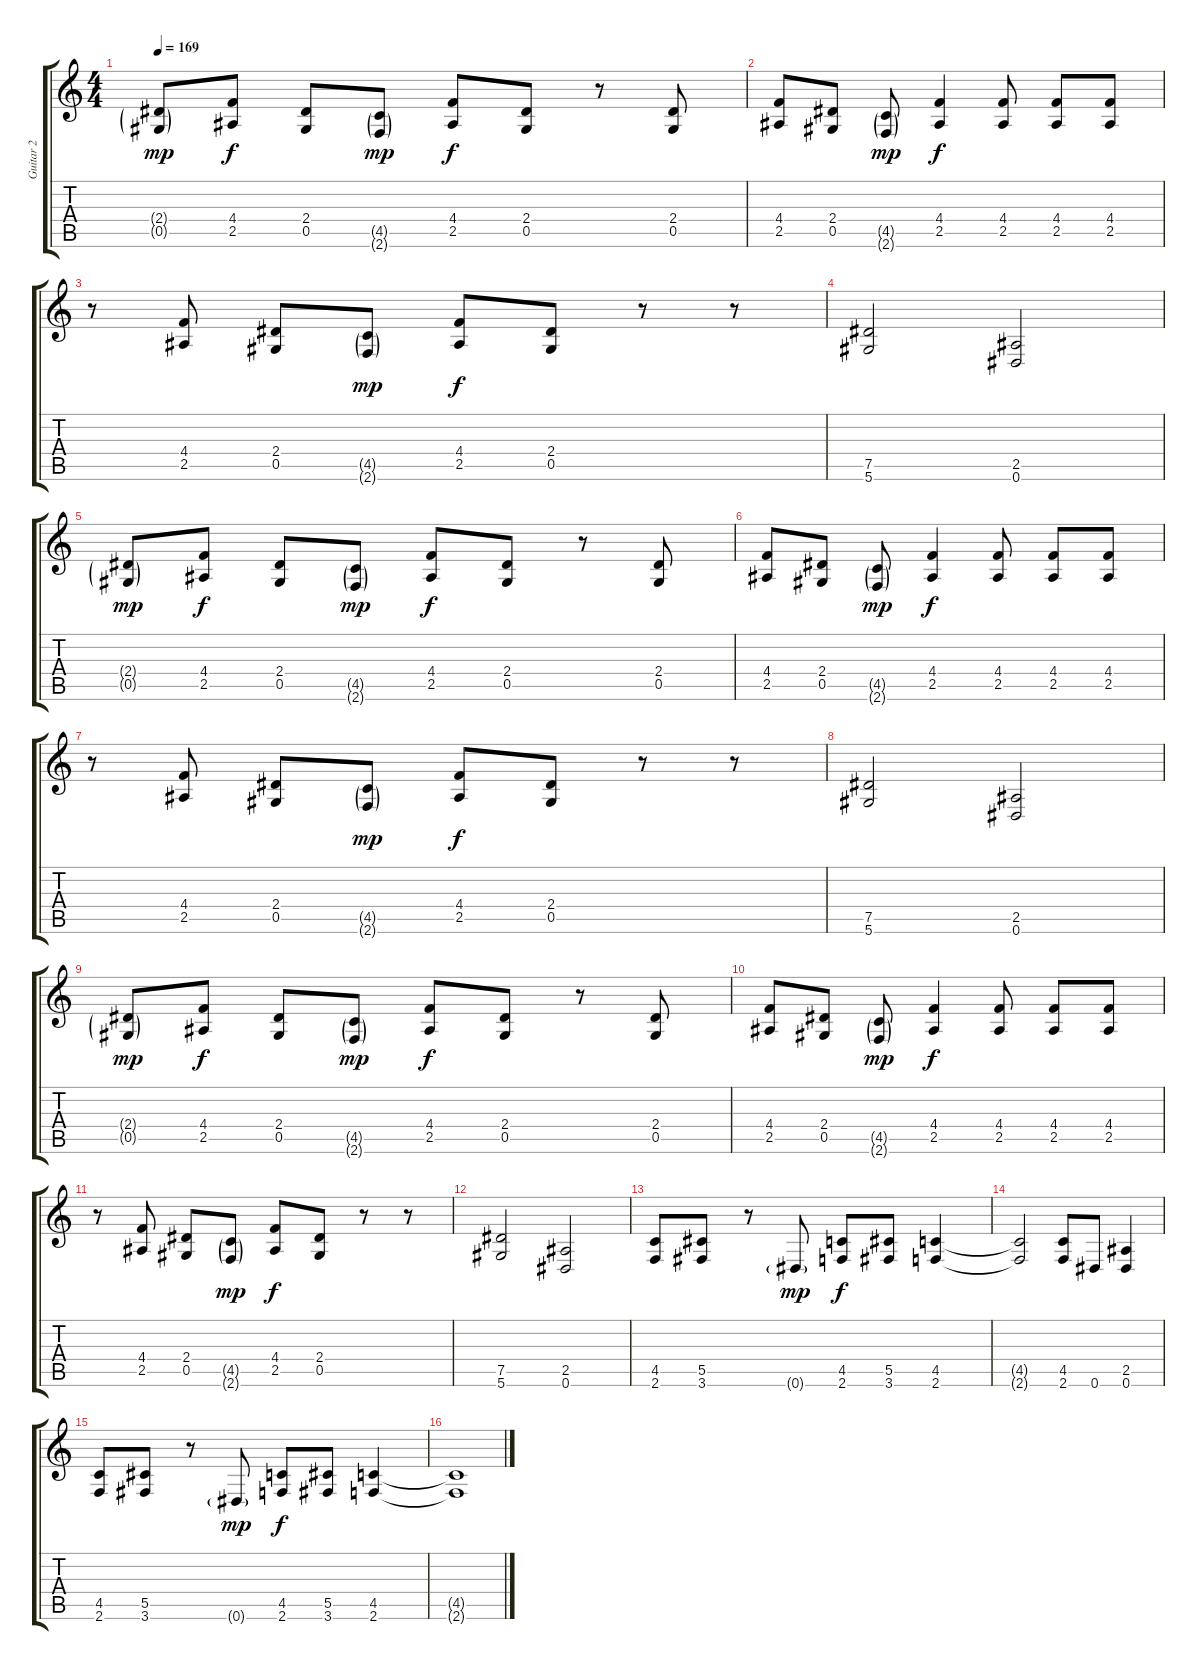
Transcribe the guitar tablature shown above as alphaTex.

\track ("Guitar 2" "Guitar 2") {instrument distortionguitar}
\staff {score tabs}
\tuning (Eb4 Bb3 Gb3 Db3 Ab2 Eb2) {hide}
\ts (4 4)
\tempo 169
\clef g2
\ks c
(2.4{g} 0.5{g}).8{dy mp} (4.4 2.5).8{dy f} (2.4 0.5).8 (4.5{g} 2.6{g}).8{dy mp} (4.4 2.5).8{dy f} (2.4 0.5).8 r.8 (2.4 0.5).8 |
(4.4 2.5).8 (2.4 0.5).8 (4.5{g} 2.6{g}).8{dy mp} (4.4 2.5).4{dy f} (4.4 2.5).8 (4.4 2.5).8 (4.4 2.5).8 |
r.8 (4.4 2.5).8 (2.4 0.5).8 (4.5{g} 2.6{g}).8{dy mp} (4.4 2.5).8{dy f} (2.4 0.5).8 r.8 r.8 |
(7.5 5.6).2 (2.5 0.6).2 |
(2.4{g} 0.5{g}).8{dy mp} (4.4 2.5).8{dy f} (2.4 0.5).8 (4.5{g} 2.6{g}).8{dy mp} (4.4 2.5).8{dy f} (2.4 0.5).8 r.8 (2.4 0.5).8 |
(4.4 2.5).8 (2.4 0.5).8 (4.5{g} 2.6{g}).8{dy mp} (4.4 2.5).4{dy f} (4.4 2.5).8 (4.4 2.5).8 (4.4 2.5).8 |
r.8 (4.4 2.5).8 (2.4 0.5).8 (4.5{g} 2.6{g}).8{dy mp} (4.4 2.5).8{dy f} (2.4 0.5).8 r.8 r.8 |
(7.5 5.6).2 (2.5 0.6).2 |
(2.4{g} 0.5{g}).8{dy mp} (4.4 2.5).8{dy f} (2.4 0.5).8 (4.5{g} 2.6{g}).8{dy mp} (4.4 2.5).8{dy f} (2.4 0.5).8 r.8 (2.4 0.5).8 |
(4.4 2.5).8 (2.4 0.5).8 (4.5{g} 2.6{g}).8{dy mp} (4.4 2.5).4{dy f} (4.4 2.5).8 (4.4 2.5).8 (4.4 2.5).8 |
r.8 (4.4 2.5).8 (2.4 0.5).8 (4.5{g} 2.6{g}).8{dy mp} (4.4 2.5).8{dy f} (2.4 0.5).8 r.8 r.8 |
(7.5 5.6).2 (2.5 0.6).2 |
(4.5 2.6).8 (5.5 3.6).8 r.8 0.6{g}.8{dy mp} (4.5 2.6).8{dy f} (5.5 3.6).8 (4.5 2.6).4 |
(4.5{t} 2.6{t}).2 (4.5 2.6).8 0.6.8 (2.5 0.6).4 |
(4.5 2.6).8 (5.5 3.6).8 r.8 0.6{g}.8{dy mp} (4.5 2.6).8{dy f} (5.5 3.6).8 (4.5 2.6).4 |
(4.5{t} 2.6{t}).1
